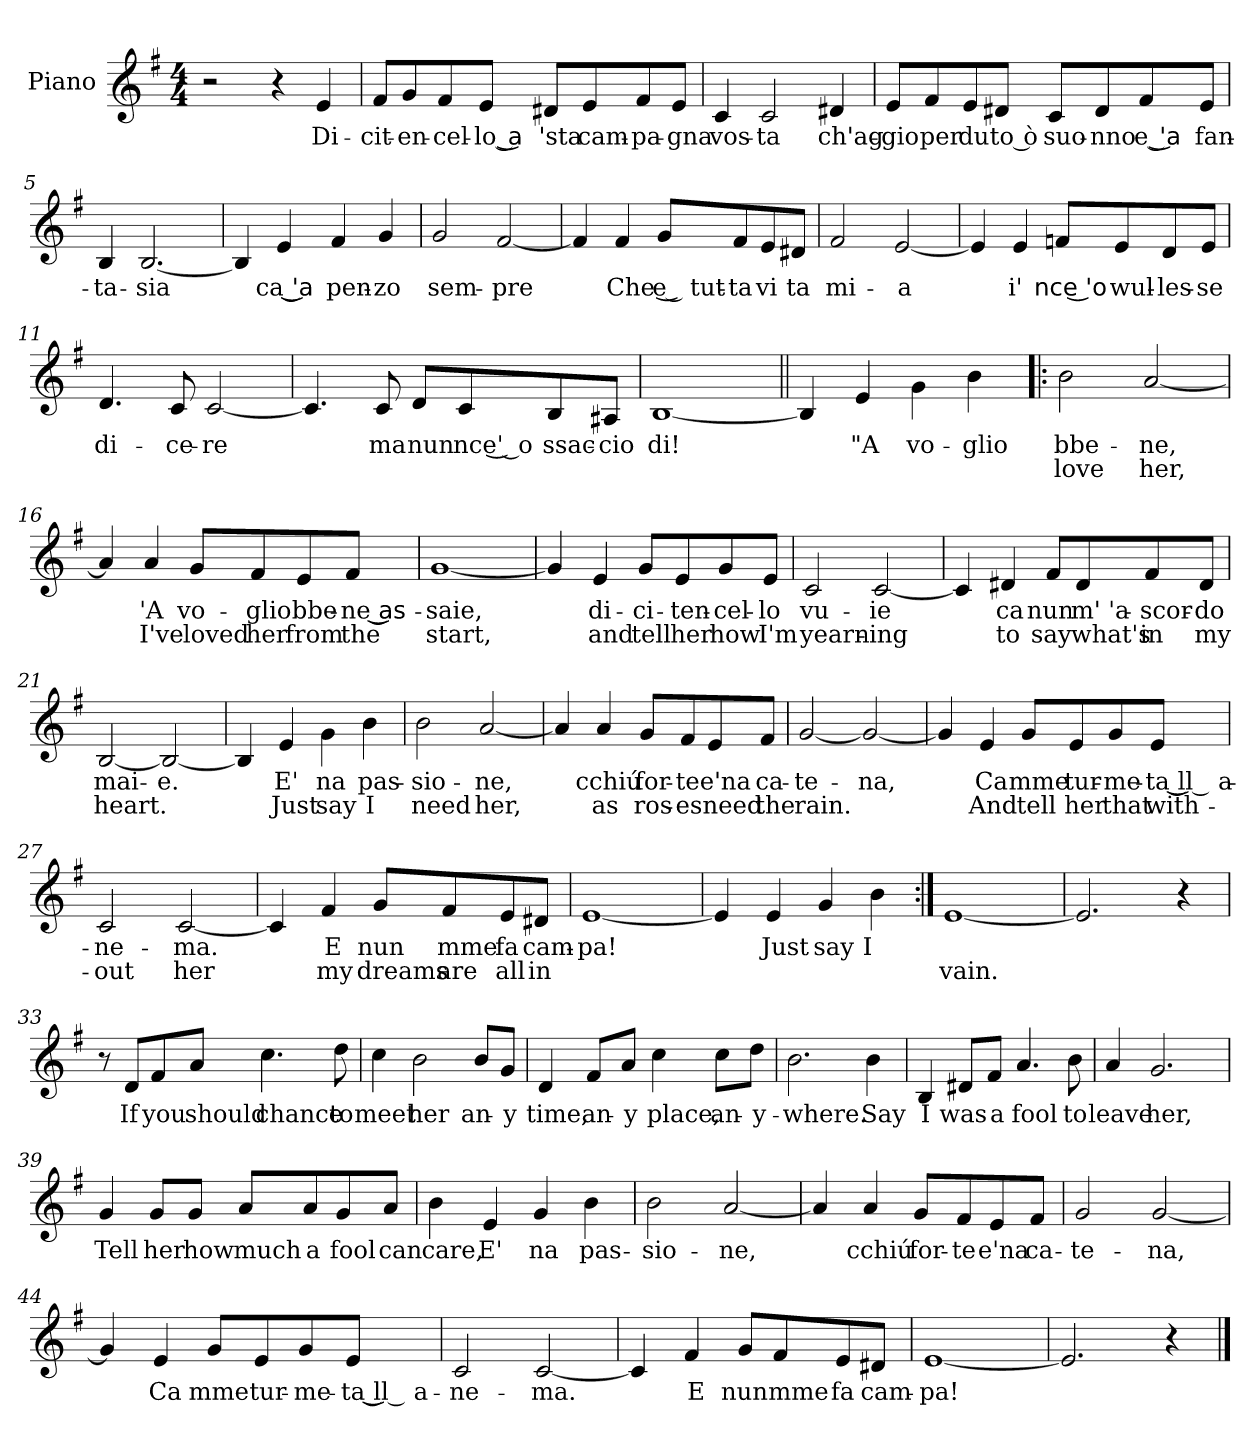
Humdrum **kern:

**kern	**text	**text
*part1	*part1	*part1
*staff1	*staff1	*staff1
*I"Piano	*	*
*I'Pno.	*	*
*clefG2	*	*
*k[f#]	*	*
*G:	*	*
*M4/4	*	*
=1	=1	=1
2r	.	.
4r	.	.
4e/	Di-	.
=2	=2	=2
8f#/L	-cit-	.
8g/	-en-	.
8f#/	-cel-	.
8e/J	-lo ͜a	.
8d#X/L	'sta	.
8e/	cam-	.
8f#/	-pa-	.
8e/J	-gna	.
=3	=3	=3
4c/	vos-	.
2c/	-ta	.
4d#X/	ch'ag-	.
=4	=4	=4
8e/L	-gio	.
8f#/	per	.
8e/	du	.
8d#X/J	to ò	.
8c/L	suo-	.
8d#/	-nno	.
8f#/	e ͜'a	.
8e/J	fan-	.
!!LO:LB:g=z
=5	=5	=5
4B/	-ta-	.
[2.B/	-sia	.
=6	=6	=6
4B/]	.	.
4e/	ca ͜'a	.
4f#/	pen-	.
4g/	-zo	.
=7	=7	=7
2g/	sem-	.
[2f#/	-pre	.
=8	=8	=8
4f#/]	.	.
4f#/	Che	.
8g/L	e͜ tut-	.
8f#/	-ta	.
8e/	vi	.
8d#X/J	ta	.
=9	=9	=9
2f#/	mi-	.
[2e/	-a	.
!!LO:LB:g=z
=10	=10	=10
4e/]	.	.
4e/	i'	.
8fn/L	nce͜ 'o	.
8e/	wul-	.
8d/	-les-	.
8e/J	-se	.
=11	=11	=11
4.d/	di-	.
8c/	-ce-	.
[2c/	-re	.
=12	=12	=12
4.c/]	.	.
8c/	ma	.
8d/L	nun	.
8c/	nce͜' o	.
8B/	ssac-	.
8A#X/J	-cio	.
=13	=13	=13
[1B	di!	.
!!LO:LB:g=z
=14||	=14||	=14||
4B/]	.	.
4e/	"A	.
4g\	vo-	.
4b\	-glio	.
=15!|:	=15!|:	=15!|:
2b\	bbe-	love
[2a/	-ne,	her,
=16	=16	=16
4a/]	.	.
4a/	'A	I've
8g/L	vo-	loved
8f#/	-glio	her
8e/	bbe-	from
8f#/J	-ne ͜as-	the
=17	=17	=17
[1g	-saie,	start,
!!LO:LB:g=z
=18	=18	=18
4g/]	.	.
4e/	di-	and
8g/L	-ci-	tell
8e/	-ten-	her
8g/	-cel-	how
8e/J	-lo	I'm
=19	=19	=19
2c/	vu-	yearn-
[2c/	-ie	-ing
=20	=20	=20
4c/]	.	.
4d#X/	ca	to
8f#/L	nun	say
8d#/	m' 'a-	what's
8f#/	-scor-	in
8d#/J	-do	my
=21	=21	=21
[2B/	mai-	heart.
2B/_	-e.	.
=22	=22	=22
4B/]	.	.
4e/	E'	Just
4g\	na	say
4b\	pas-	I
!!LO:LB:g=z
=23	=23	=23
2b\	-sio-	need
[2a/	-ne,	her,
=24	=24	=24
4a/]	.	.
4a/	cchiú	as
8g/L	for-	ros-
8f#/	-te	-es
8e/	e'na	need
8f#/J	ca-	the
=25	=25	=25
[2g/	-te-	rain.
2g/_	-na,	.
=26	=26	=26
4g/]	.	.
4e/	Ca	And
8g/L	mme	tell
8e/	tur-	her
8g/	-me-	that
8e/J	-ta ͜ll a-	with-
!!LO:LB:g=z
=27	=27	=27
2c/	-ne-	-out
[2c/	-ma.	her
=28	=28	=28
4c/]	.	.
4f#/	E	my
8g/L	nun	dreams
8f#/	mme	are
8e/	fa	all
8d#X/J	cam-	in
=29	=29	=29
[1e	-pa!	.
=30	=30	=30
4e/]	.	.
4e/	Just	.
4g/	say	.
4b\	I	.
=31:|!	=31:|!	=31:|!
[1e	.	vain.
=32	=32	=32
2.e/]	.	.
4r	.	.
!!LO:PB:g=z
=33	=33	=33
8r	.	.
8d/L	If	.
8f#/	you	.
8a/J	should	.
4.cc\	chance	.
8dd\	to	.
=34	=34	=34
4cc\	meet	.
2b\	her	.
8b/L	an-	.
8g/J	-y	.
=35	=35	=35
4d/	time,	.
8f#/L	an-	.
8a/J	-y	.
4cc\	place,	.
8cc\L	an-	.
8dd\J	-y-	.
!!LO:LB:g=z
=36	=36	=36
2.b\	where.	.
4b\	Say	.
=37	=37	=37
4B/	I	.
8d#X/L	was	.
8f#/J	a	.
4.a/	fool	.
8b\	to	.
=38	=38	=38
4a/	leave	.
2.g/	her,	.
=39	=39	=39
4g/	Tell	.
8g/L	her	.
8g/J	how	.
8a/L	much	.
8a/	a	.
8g/	fool	.
8a/J	can	.
!!LO:LB:g=z
=40	=40	=40
4bZ\	care,	.
4e/	E'	.
4g/	na	.
4b\	pas-	.
=41	=41	=41
2b\	-sio-	.
[2a/	-ne,	.
=42	=42	=42
4a/]	.	.
4a/	cchiú	.
8g/L	for-	.
8f#/	-te	.
8e/	e'na	.
8f#/J	ca-	.
=43	=43	=43
2g/	-te-	.
[2g/	-na,	.
!!LO:LB:g=z
=44	=44	=44
4g/]	.	.
4e/	Ca	.
8g/L	mme	.
8e/	tur-	.
8g/	-me-	.
8e/J	-ta ͜ll a-	.
=45	=45	=45
2c/	-ne-	.
[2c/	-ma.	.
=46	=46	=46
4c/]	.	.
4f#/	E	.
8g/L	nun	.
8f#/	mme	.
8e/	fa	.
8d#X/J	cam-	.
=47	=47	=47
[1e	-pa!	.
=48	=48	=48
2.e/]	.	.
4r	.	.
==	==	==
*-	*-	*-
